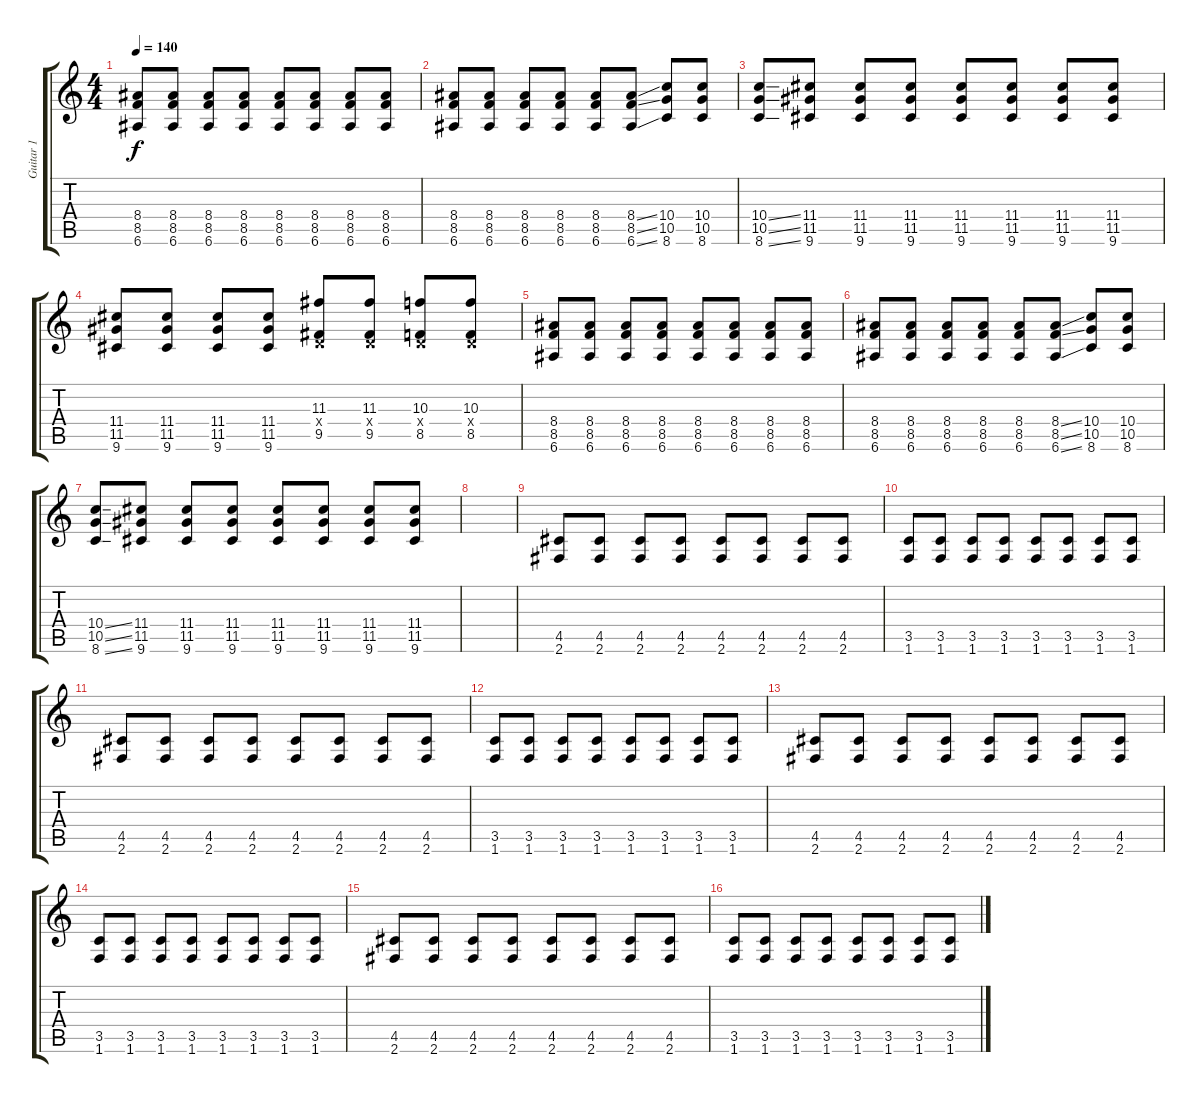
\track ("Guitar 1" "Guitar 1") {instrument distortionguitar}
\staff {score tabs}
\tuning (E4 B3 G3 D3 A2 E2) {hide}
\ts (4 4)
\tempo 140
\clef g2
\ks c
(8.4 8.5 6.6).8{dy f} (8.4 8.5 6.6).8 (8.4 8.5 6.6).8 (8.4 8.5 6.6).8 (8.4 8.5 6.6).8 (8.4 8.5 6.6).8 (8.4 8.5 6.6).8 (8.4 8.5 6.6).8 |
(8.4 8.5 6.6).8 (8.4 8.5 6.6).8 (8.4 8.5 6.6).8 (8.4 8.5 6.6).8 (8.4 8.5 6.6).8 (8.4{ss} 8.5{ss} 6.6{ss}).8 (10.4 10.5 8.6).8 (10.4 10.5 8.6).8 |
(10.4{ss} 10.5{ss} 8.6{ss}).8 (11.4 11.5 9.6).8 (11.4 11.5 9.6).8 (11.4 11.5 9.6).8 (11.4 11.5 9.6).8 (11.4 11.5 9.6).8 (11.4 11.5 9.6).8 (11.4 11.5 9.6).8 |
(11.4 11.5 9.6).8 (11.4 11.5 9.6).8 (11.4 11.5 9.6).8 (11.4 11.5 9.6).8 (11.3 0.4{x} 9.5).8 (11.3 0.4{x} 9.5).8 (10.3 0.4{x} 8.5).8 (10.3 0.4{x} 8.5).8 |
(8.4 8.5 6.6).8 (8.4 8.5 6.6).8 (8.4 8.5 6.6).8 (8.4 8.5 6.6).8 (8.4 8.5 6.6).8 (8.4 8.5 6.6).8 (8.4 8.5 6.6).8 (8.4 8.5 6.6).8 |
(8.4 8.5 6.6).8 (8.4 8.5 6.6).8 (8.4 8.5 6.6).8 (8.4 8.5 6.6).8 (8.4 8.5 6.6).8 (8.4{ss} 8.5{ss} 6.6{ss}).8 (10.4 10.5 8.6).8 (10.4 10.5 8.6).8 |
(10.4{ss} 10.5{ss} 8.6{ss}).8 (11.4 11.5 9.6).8 (11.4 11.5 9.6).8 (11.4 11.5 9.6).8 (11.4 11.5 9.6).8 (11.4 11.5 9.6).8 (11.4 11.5 9.6).8 (11.4 11.5 9.6).8 |
|
(4.5 2.6).8 (4.5 2.6).8 (4.5 2.6).8 (4.5 2.6).8 (4.5 2.6).8 (4.5 2.6).8 (4.5 2.6).8 (4.5 2.6).8 |
(3.5 1.6).8 (3.5 1.6).8 (3.5 1.6).8 (3.5 1.6).8 (3.5 1.6).8 (3.5 1.6).8 (3.5 1.6).8 (3.5 1.6).8 |
(4.5 2.6).8 (4.5 2.6).8 (4.5 2.6).8 (4.5 2.6).8 (4.5 2.6).8 (4.5 2.6).8 (4.5 2.6).8 (4.5 2.6).8 |
(3.5 1.6).8 (3.5 1.6).8 (3.5 1.6).8 (3.5 1.6).8 (3.5 1.6).8 (3.5 1.6).8 (3.5 1.6).8 (3.5 1.6).8 |
(4.5 2.6).8 (4.5 2.6).8 (4.5 2.6).8 (4.5 2.6).8 (4.5 2.6).8 (4.5 2.6).8 (4.5 2.6).8 (4.5 2.6).8 |
(3.5 1.6).8 (3.5 1.6).8 (3.5 1.6).8 (3.5 1.6).8 (3.5 1.6).8 (3.5 1.6).8 (3.5 1.6).8 (3.5 1.6).8 |
(4.5 2.6).8 (4.5 2.6).8 (4.5 2.6).8 (4.5 2.6).8 (4.5 2.6).8 (4.5 2.6).8 (4.5 2.6).8 (4.5 2.6).8 |
(3.5 1.6).8 (3.5 1.6).8 (3.5 1.6).8 (3.5 1.6).8 (3.5 1.6).8 (3.5 1.6).8 (3.5 1.6).8 (3.5 1.6).8
